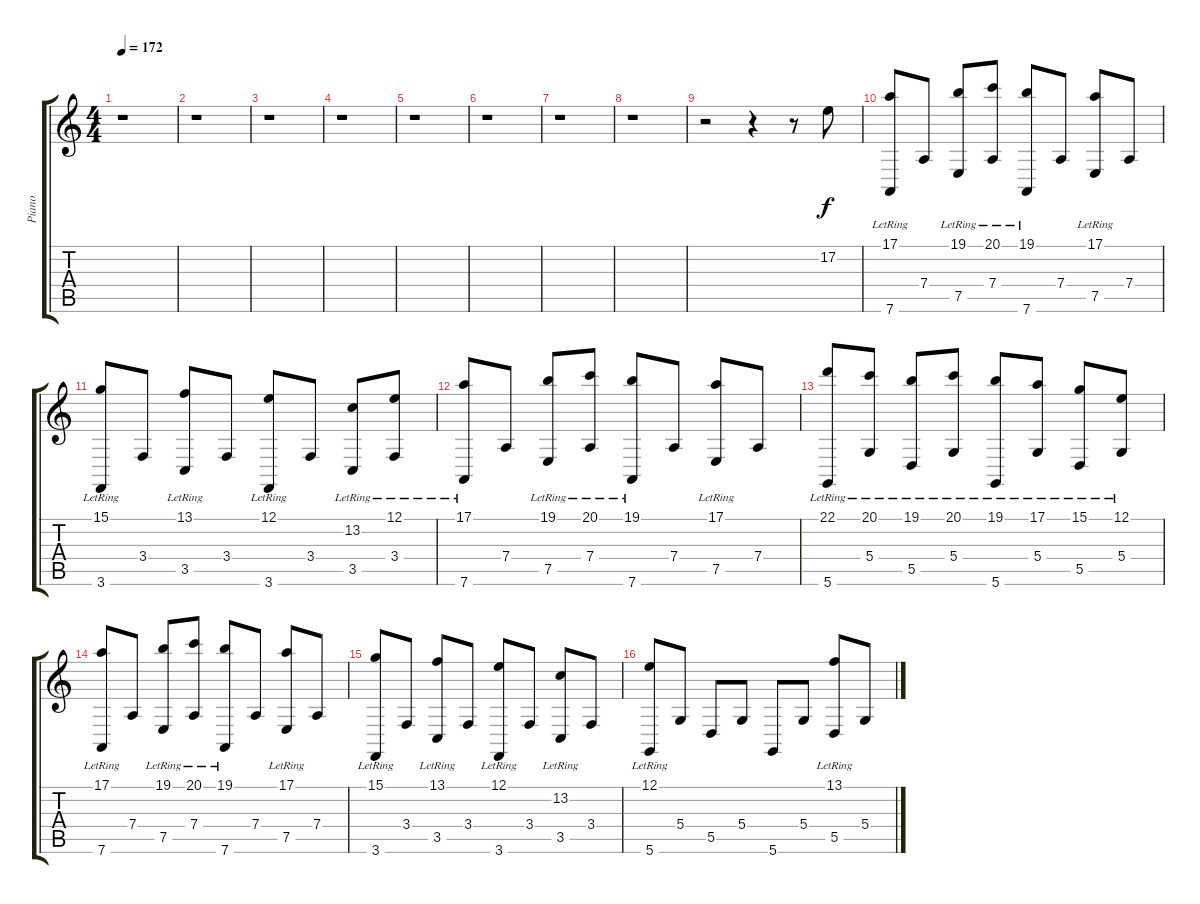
\track ("Piano" "Piano") {instrument acousticgrandpiano}
\staff {score tabs}
\tuning (E4 B3 G3 D3 A2 D2) {hide}
\ts (4 4)
\tempo 172
\clef g2
\ks c
r.1{dy f} |
r.1 |
r.1 |
r.1 |
r.1 |
r.1 |
r.1 |
r.1 |
r.2 r.4 r.8 17.2.8 |
\section ("" "")
(17.1{lr} 7.6).8 7.4.8 (19.1{lr} 7.5).8 (20.1{lr} 7.4).8 (19.1{lr} 7.6).8 7.4.8 (17.1{lr} 7.5).8 7.4.8 |
(15.1{lr} 3.6).8 3.4.8 (13.1{lr} 3.5).8 3.4.8 (12.1{lr} 3.6).8 3.4.8 (13.2{lr} 3.5).8 (12.1{lr} 3.4).8 |
(17.1{lr} 7.6).8 7.4.8 (19.1{lr} 7.5).8 (20.1{lr} 7.4).8 (19.1{lr} 7.6).8 7.4.8 (17.1{lr} 7.5).8 7.4.8 |
(22.1{lr} 5.6).8 (20.1{lr} 5.4).8 (19.1{lr} 5.5).8 (20.1{lr} 5.4).8 (19.1{lr} 5.6).8 (17.1{lr} 5.4).8 (15.1{lr} 5.5).8 (12.1{lr} 5.4).8 |
(17.1{lr} 7.6).8 7.4.8 (19.1{lr} 7.5).8 (20.1{lr} 7.4).8 (19.1{lr} 7.6).8 7.4.8 (17.1{lr} 7.5).8 7.4.8 |
(15.1{lr} 3.6).8 3.4.8 (13.1{lr} 3.5).8 3.4.8 (12.1{lr} 3.6).8 3.4.8 (13.2{lr} 3.5).8 3.4.8 |
(12.1{lr} 5.6).8 5.4.8 5.5.8 5.4.8 5.6.8 5.4.8 (13.1{lr} 5.5).8 5.4.8
